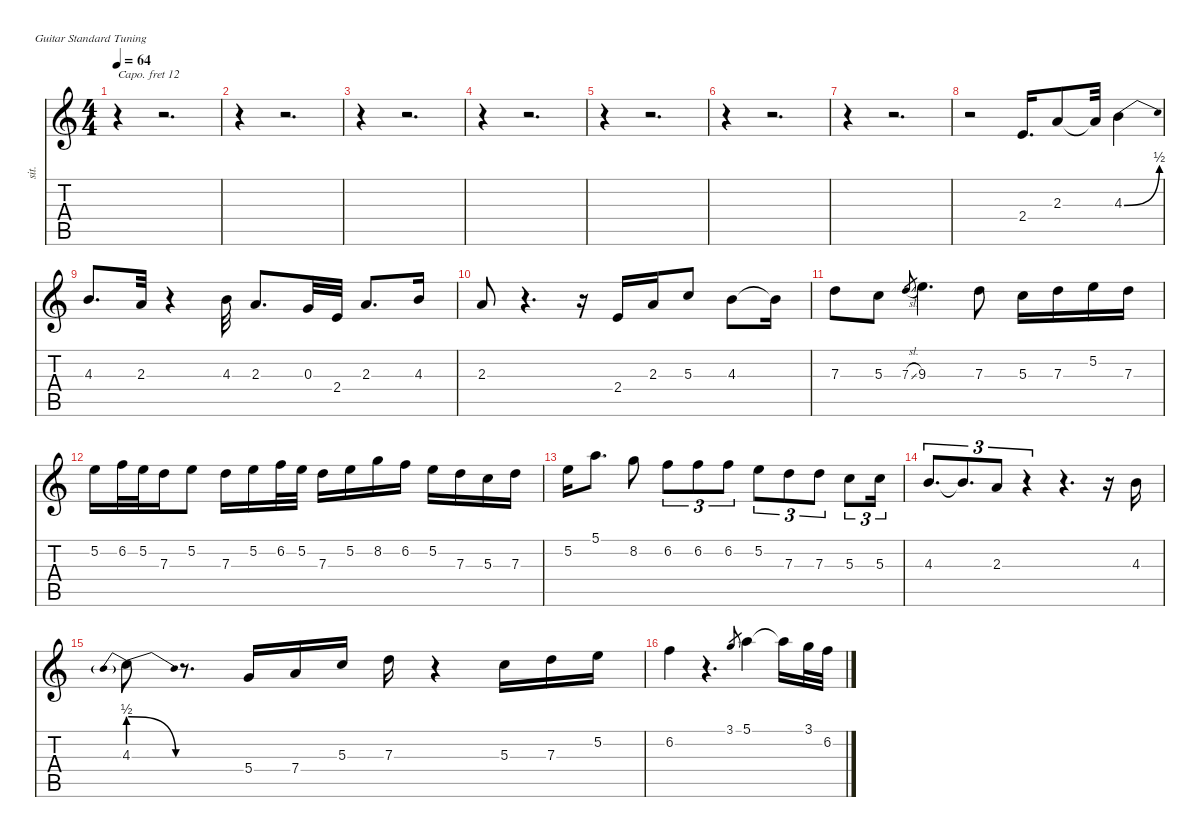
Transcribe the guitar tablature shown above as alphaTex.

\defaultSystemsLayout 4
\hideDynamics
\bracketExtendMode nobrackets
\otherSystemsTrackNameOrientation horizontal
\track ("gtr+1 actave" "sit.") {instrument sitar}
\staff {score tabs}
\capo 12
\tuning (E4 B3 G3 D3 A2 E2)
\ts (4 4)
\tempo 64
\clef g2
\ks c
r.4{dy f} r.2{d} |
r.4 r.2{d} |
r.4 r.2{d} |
r.4 r.2{d} |
r.4 r.2{d} |
r.4 r.2{d} |
r.4 r.2{d} |
r.2 2.4.16{d} 2.3.8 2.3{t}.32 4.3{be (bend 0 0 22.999999199999998 2)}.4 |
4.3.8{d} 2.3.32 r.4 4.3.32 2.3.8{d} 0.3.32 2.4.32 2.3.8{d} 4.3.16 |
2.3.8 r.4{d} r.16 2.4.16 2.3.16 5.3.8 4.3.8 4.3{t}.16 |
7.3.8 5.3.8 7.3{sl}.8{gr dy mf} 9.3.4{d dy f} 7.3.8 5.3.16 7.3.16 5.2.16 7.3.16 |
5.2.16 6.2.32 5.2.32 7.3.16 5.2.8 7.3.16 5.2.16 6.2.32 5.2.32 7.3.16 5.2.16 8.2.16 6.2.16 5.2.16 7.3.16 5.3.16 7.3.16 |
5.2.16 5.1.8{d} 8.2.8 6.2.8{tu (3 2)} 6.2.8{tu (3 2)} 6.2.8{tu (3 2)} 5.2.8{tu (3 2)} 7.3.8{tu (3 2)} 7.3.8{tu (3 2)} 5.3.8{tu (3 2)} 5.3.16{tu (3 2)} |
4.3.8{d tu (3 2)} 4.3{t}.8{d tu (3 2)} 2.3.8{tu (3 2)} r.4{tu (3 2)} r.4{d} r.16 4.3.16 |
4.3{be (prebendrelease 0 2 17.0000004 0)}.8 r.8{d} 5.4.16 7.4.16 5.3.16 7.3.16 r.4 5.3.16 7.3.16 5.2.16 |
6.2.4 r.4{d} 3.1.8{gr dy mf} 5.1.4{dy f} 5.1{t}.16 3.1.32 6.2.32
